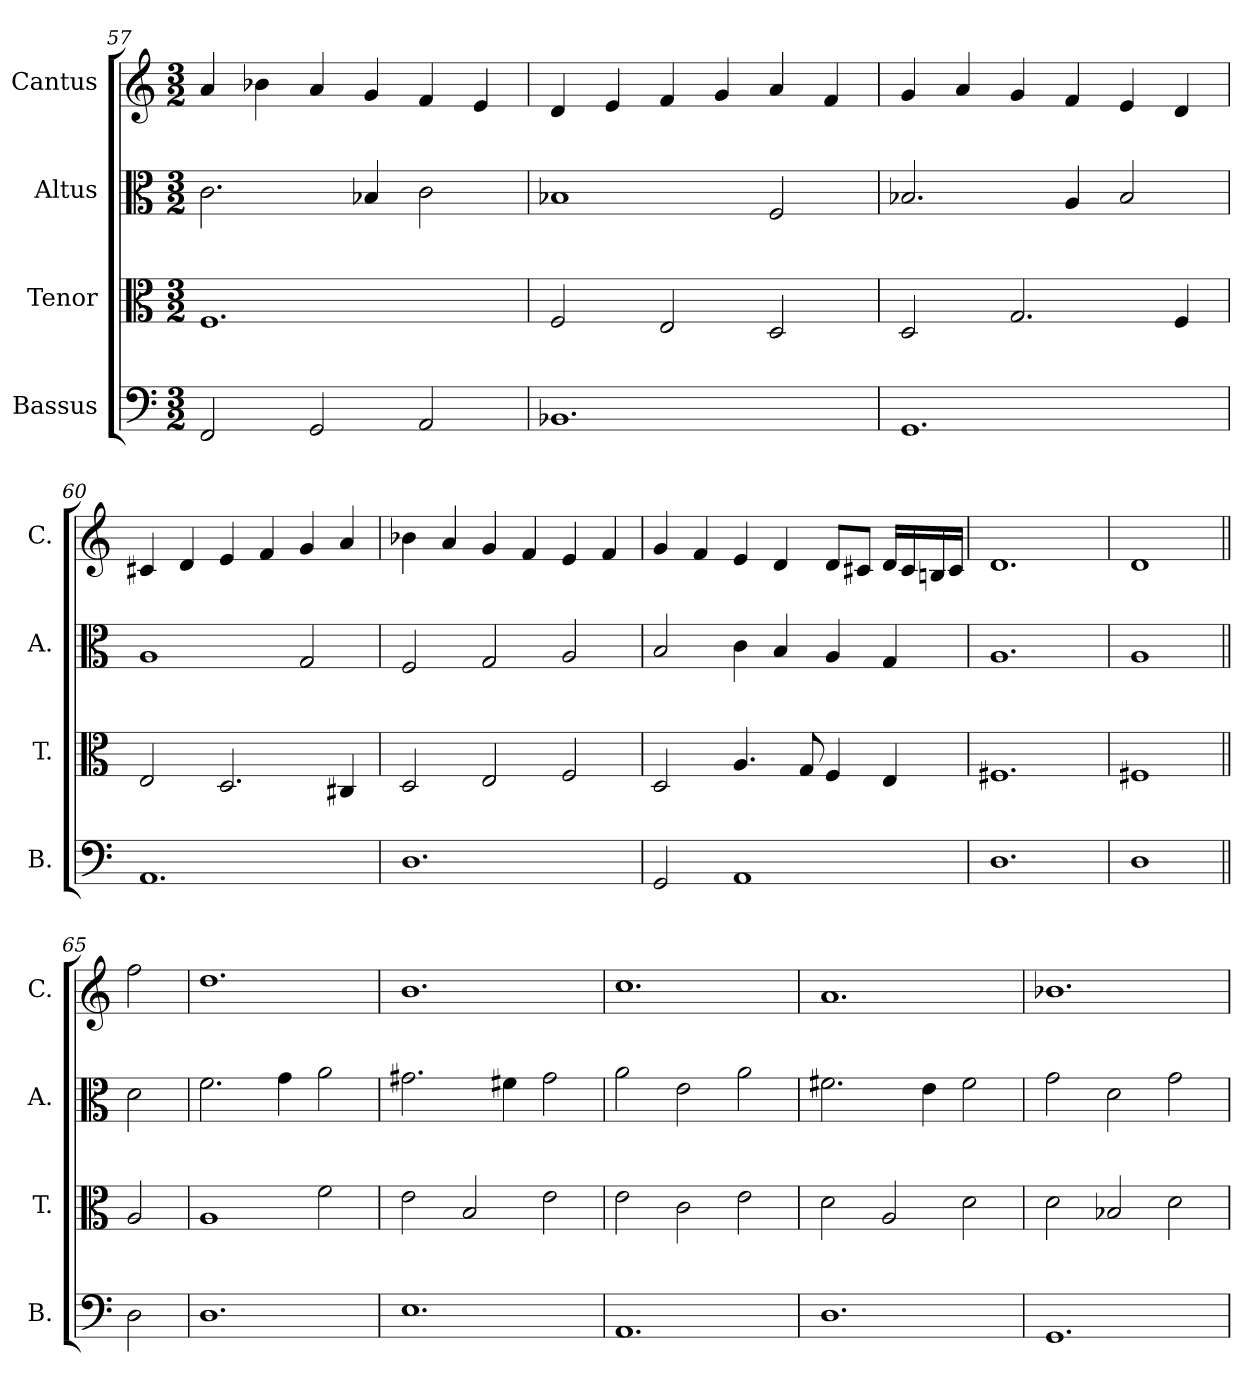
**kern	**kern	**kern	**kern
*part4	*part3	*part2	*part1
*staff4	*staff3	*staff2	*staff1
*I"Bassus	*I"Tenor	*I"Altus	*I"Cantus
*I'B.	*I'T.	*I'A.	*I'C.
*clefF4	*clefC3	*clefC3	*clefG2
*k[]	*k[]	*k[]	*k[]
*M3/2	*M3/2	*M3/2	*M3/2
=57	=57	=57	=57
2FF/	1.F	2.c\	4a/
.	.	.	4b-X\
2GG/	.	.	4a/
.	.	4B-X/	4g/
2AA/	.	2c\	4f/
.	.	.	4e/
=58	=58	=58	=58
1.BB-X	2F/	1B-X	4d/
.	.	.	4e/
.	2E/	.	4f/
.	.	.	4g/
.	2D/	2F/	4a/
.	.	.	4f/
=59	=59	=59	=59
1.GG	2D/	2.B-X/	4g/
.	.	.	4a/
.	2.G/	.	4g/
.	.	4A/	4f/
.	.	2B-/	4e/
.	4F/	.	4d/
=60	=60	=60	=60
1.AA	2E/	1A	4c#X/
.	.	.	4d/
.	2.D/	.	4e/
.	.	.	4f/
.	.	2G/	4g/
.	4C#X/	.	4a/
=61	=61	=61	=61
1.D	2D/	2F/	4b-X\
.	.	.	4a/
.	2E/	2G/	4g/
.	.	.	4f/
.	2F/	2A/	4e/
.	.	.	4f/
=62	=62	=62	=62
2GG/	2D/	2B/	4g/
.	.	.	4f/
1AA	4.A/	4c\	4e/
.	.	4B/	4d/
.	8G/	.	.
.	4F/	4A/	8d/L
.	.	.	8c#X/J
.	4E/	4G/	16d/LL
.	.	.	16c#/
.	.	.	16Bn/
.	.	.	16c#/JJ
=63	=63	=63	=63
1.D	1.F#X	1.A	1.d
!!LO:LB:g=z
=64	=64	=64	=64
1D	1F#X	1A	1d
=65||	=65||	=65||	=65||
2D\	2A/	2d\	2ff\
=66	=66	=66	=66
1.D	1A	2.f\	1.dd
.	.	4g\	.
.	2f\	2a\	.
=67	=67	=67	=67
1.E	2e\	2.g#X\	1.b
.	2B/	.	.
.	.	4f#X\	.
.	2e\	2g#\	.
=68	=68	=68	=68
1.AA	2e\	2a\	1.cc
.	2c\	2e\	.
.	2e\	2a\	.
=69	=69	=69	=69
1.D	2d\	2.f#X\	1.a
.	2A/	.	.
.	.	4e\	.
.	2d\	2f#\	.
=70	=70	=70	=70
1.GG	2d\	2g\	1.b-X
.	2B-X/	2d\	.
.	2d\	2g\	.
=	=	=	=
*-	*-	*-	*-
